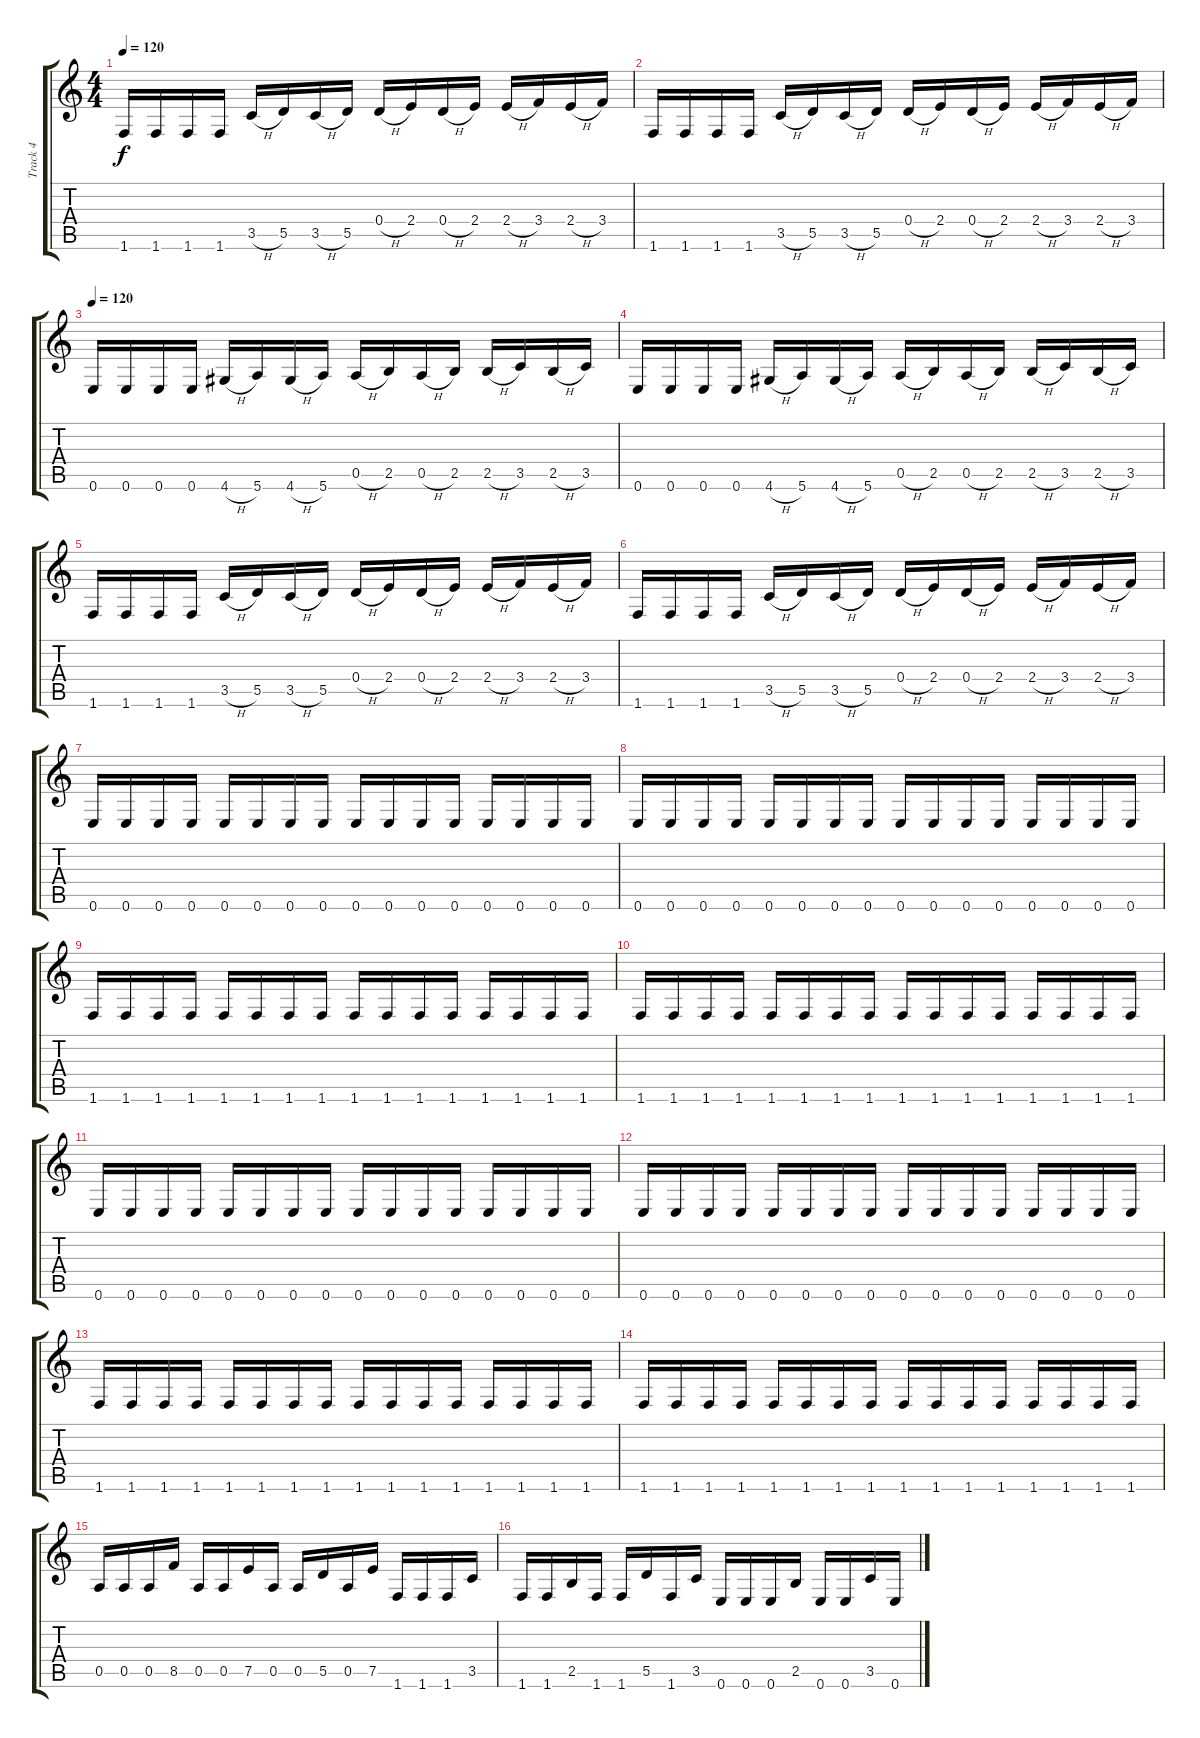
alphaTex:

\track ("Track 4" "Track 4") {instrument distortionguitar}
\staff {score tabs}
\tuning (E4 B3 G3 D3 A2 E2) {hide}
\ts (4 4)
\tempo 120
\clef g2
\ks c
1.6.16{dy f} 1.6.16 1.6.16 1.6.16 3.5{h}.16 5.5.16 3.5{h}.16 5.5.16 0.4{h}.16 2.4.16 0.4{h}.16 2.4.16 2.4{h}.16 3.4.16 2.4{h}.16 3.4.16 |
1.6.16 1.6.16 1.6.16 1.6.16 3.5{h}.16 5.5.16 3.5{h}.16 5.5.16 0.4{h}.16 2.4.16 0.4{h}.16 2.4.16 2.4{h}.16 3.4.16 2.4{h}.16 3.4.16 |
\tempo 120
0.6.16{instrument distortionguitar} 0.6.16 0.6.16 0.6.16 4.6{h}.16 5.6.16 4.6{h}.16 5.6.16 0.5{h}.16 2.5.16 0.5{h}.16 2.5.16 2.5{h}.16 3.5.16 2.5{h}.16 3.5.16 |
0.6.16 0.6.16 0.6.16 0.6.16 4.6{h}.16 5.6.16 4.6{h}.16 5.6.16 0.5{h}.16 2.5.16 0.5{h}.16 2.5.16 2.5{h}.16 3.5.16 2.5{h}.16 3.5.16 |
1.6.16 1.6.16 1.6.16 1.6.16 3.5{h}.16 5.5.16 3.5{h}.16 5.5.16 0.4{h}.16 2.4.16 0.4{h}.16 2.4.16 2.4{h}.16 3.4.16 2.4{h}.16 3.4.16 |
1.6.16 1.6.16 1.6.16 1.6.16 3.5{h}.16 5.5.16 3.5{h}.16 5.5.16 0.4{h}.16 2.4.16 0.4{h}.16 2.4.16 2.4{h}.16 3.4.16 2.4{h}.16 3.4.16 |
0.6.16 0.6.16 0.6.16 0.6.16 0.6.16 0.6.16 0.6.16 0.6.16 0.6.16 0.6.16 0.6.16 0.6.16 0.6.16 0.6.16 0.6.16 0.6.16 |
0.6.16 0.6.16 0.6.16 0.6.16 0.6.16 0.6.16 0.6.16 0.6.16 0.6.16 0.6.16 0.6.16 0.6.16 0.6.16 0.6.16 0.6.16 0.6.16 |
1.6.16 1.6.16 1.6.16 1.6.16 1.6.16 1.6.16 1.6.16 1.6.16 1.6.16 1.6.16 1.6.16 1.6.16 1.6.16 1.6.16 1.6.16 1.6.16 |
1.6.16 1.6.16 1.6.16 1.6.16 1.6.16 1.6.16 1.6.16 1.6.16 1.6.16 1.6.16 1.6.16 1.6.16 1.6.16 1.6.16 1.6.16 1.6.16 |
0.6.16 0.6.16 0.6.16 0.6.16 0.6.16 0.6.16 0.6.16 0.6.16 0.6.16 0.6.16 0.6.16 0.6.16 0.6.16 0.6.16 0.6.16 0.6.16 |
0.6.16 0.6.16 0.6.16 0.6.16 0.6.16 0.6.16 0.6.16 0.6.16 0.6.16 0.6.16 0.6.16 0.6.16 0.6.16 0.6.16 0.6.16 0.6.16 |
1.6.16 1.6.16 1.6.16 1.6.16 1.6.16 1.6.16 1.6.16 1.6.16 1.6.16 1.6.16 1.6.16 1.6.16 1.6.16 1.6.16 1.6.16 1.6.16 |
1.6.16 1.6.16 1.6.16 1.6.16 1.6.16 1.6.16 1.6.16 1.6.16 1.6.16 1.6.16 1.6.16 1.6.16 1.6.16 1.6.16 1.6.16 1.6.16 |
0.5.16 0.5.16 0.5.16 8.5.16 0.5.16 0.5.16 7.5.16 0.5.16 0.5.16 5.5.16 0.5.16 7.5.16 1.6.16 1.6.16 1.6.16 3.5.16 |
1.6.16 1.6.16 2.5.16 1.6.16 1.6.16 5.5.16 1.6.16 3.5.16 0.6.16 0.6.16 0.6.16 2.5.16 0.6.16 0.6.16 3.5.16 0.6.16
